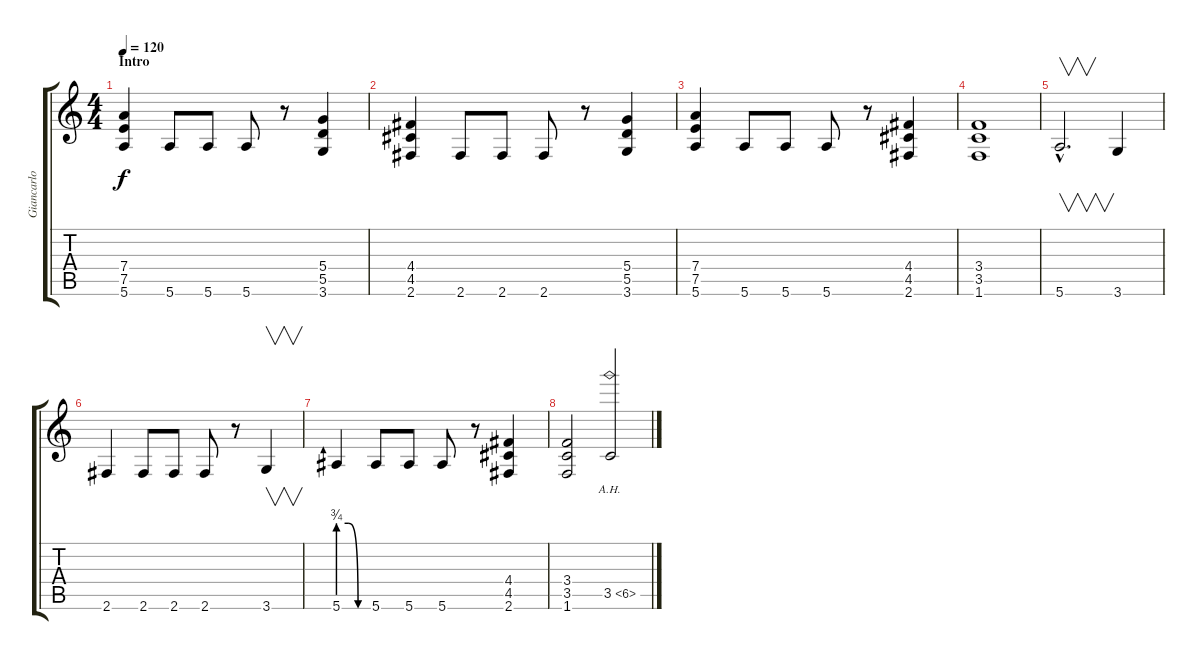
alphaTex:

\track ("Giancarlo" "Giancarlo") {instrument distortionguitar}
\staff {score tabs}
\tuning (E4 B3 G3 D3 A2 E2) {hide}
\ts (4 4)
\section ("" "Intro")
\tempo 120
\tempo 125
\tempo 120
\clef g2
\ks c
(7.4 7.5 5.6).4{dy f instrument distortionguitar} 5.6.8 5.6.8 5.6.8 r.8 (5.4 5.5 3.6).4 |
(4.4 4.5 2.6).4 2.6.8 2.6.8 2.6.8 r.8 (5.4 5.5 3.6).4 |
(7.4 7.5 5.6).4 5.6.8 5.6.8 5.6.8 r.8 (4.4 4.5 2.6).4 |
(3.4 3.5 1.6).1 |
5.6{hac}.2{v d} 3.6.4 |
2.6.4 2.6.8 2.6.8 2.6.8 r.8 3.6.4{v} |
5.6{be (custom 0 3 20 3 40 0 60 0)}.4 5.6.8 5.6.8 5.6.8 r.8 (4.4 4.5 2.6).4 |
(3.4 3.5 1.6).2 3.5{ah 3}.2
